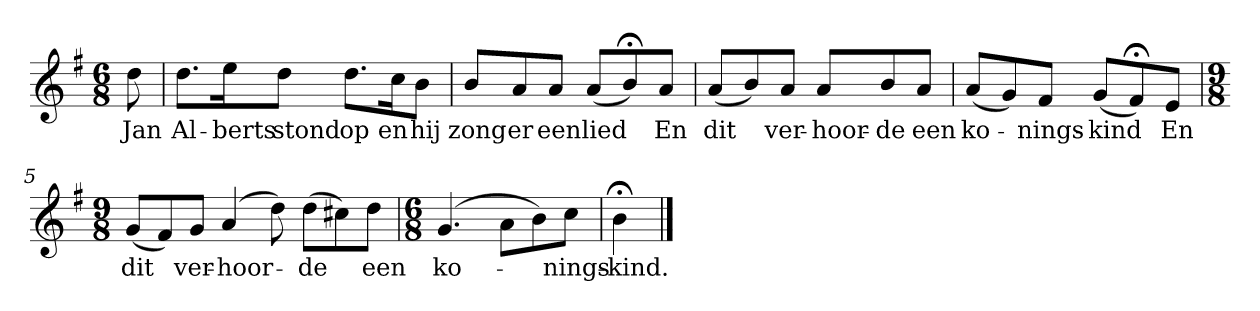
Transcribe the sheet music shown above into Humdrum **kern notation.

**kern	**text
*part1	*part1
*staff1	*staff1
*k[f#]	*
*G:	*
*M6/8	*
*MM120	*
=	=
8dd	Jan
=1	=1
8.ddL	Al-
16eeK	-berts
8ddJ	stond
8.ddL	op
16ccK	en
8bJ	hij
=2	=2
8bL	zong
8a	er
8aJ	een
(8aL	lied
8b;<)	.
8aJ	En
=3	=3
(8aL	dit
8b)	.
8aJ	ver-
8aL	-hoor-
8b	-de
8aJ	een
=4	=4
(8aL	ko-
8g)	.
8f#J	-nings-
(8gL	-kind
8f#;<)	.
8eJ	En
=5	=5
*M9/8	*
(8gL	dit
8f#)	.
8gJ	ver-
(4a	-hoor-
8dd)	.
(8ddL	-de
8cc#X)	.
8ddJ	een
=6	=6
*M6/8	*
(4.g	ko-
8aL	.
8b)	.
8ccJ	-nings-
=7	=7
4b;<	-kind.
==	==
*-	*-
